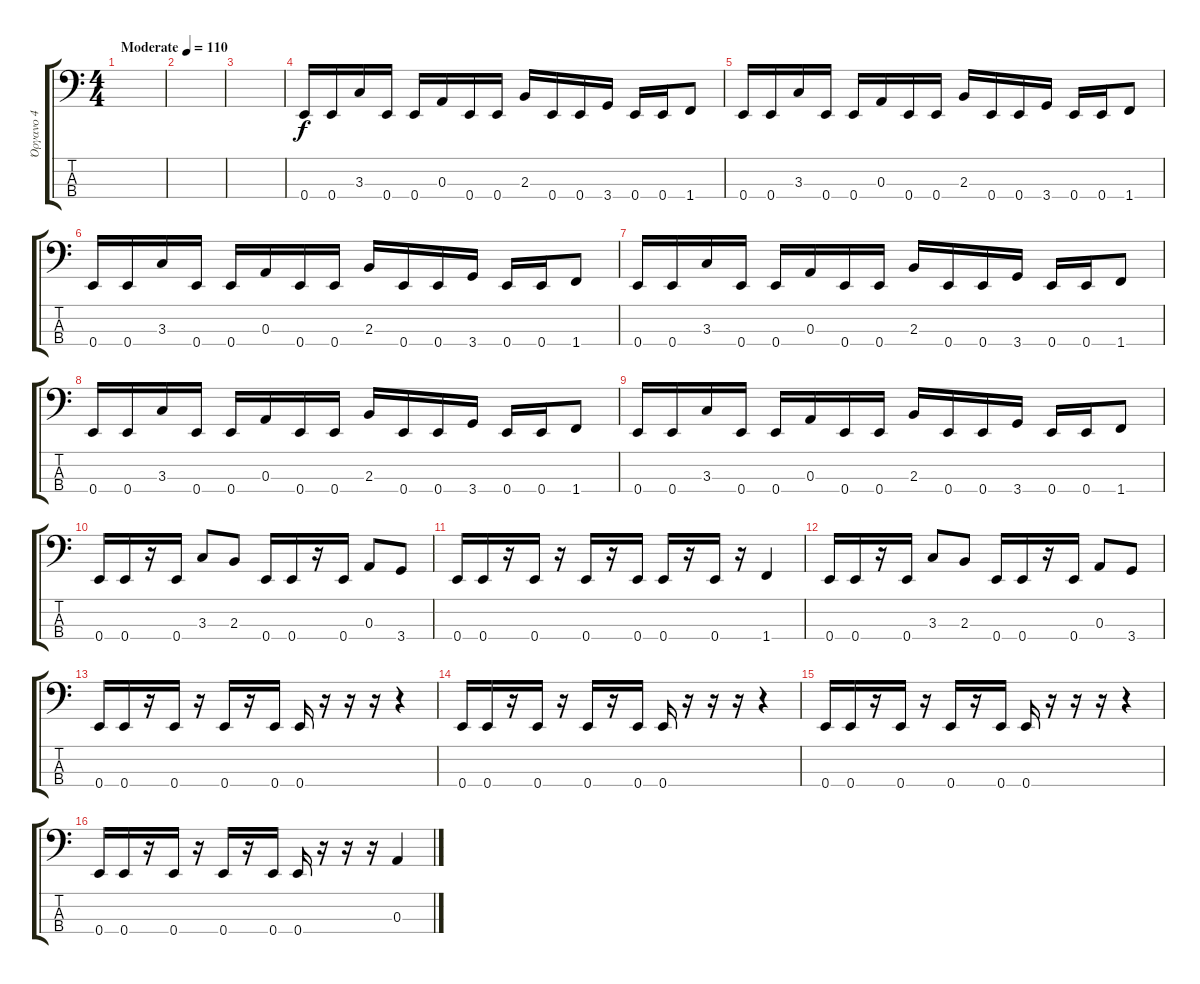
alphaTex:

\track ("Όργανο 4" "Όργανο 4") {instrument electricbassfinger}
\staff {score tabs}
\tuning (G2 D2 A1 E1) {hide}
\ts (4 4)
\tempo (110 "Moderate")
\clef f4
\ks c
|
|
|
0.4.16 0.4.16 3.3.16 0.4.16 0.4.16 0.3.16 0.4.16 0.4.16 2.3.16 0.4.16 0.4.16 3.4.16 0.4.16 0.4.16 1.4.8 |
0.4.16 0.4.16 3.3.16 0.4.16 0.4.16 0.3.16 0.4.16 0.4.16 2.3.16 0.4.16 0.4.16 3.4.16 0.4.16 0.4.16 1.4.8 |
0.4.16 0.4.16 3.3.16 0.4.16 0.4.16 0.3.16 0.4.16 0.4.16 2.3.16 0.4.16 0.4.16 3.4.16 0.4.16 0.4.16 1.4.8 |
0.4.16 0.4.16 3.3.16 0.4.16 0.4.16 0.3.16 0.4.16 0.4.16 2.3.16 0.4.16 0.4.16 3.4.16 0.4.16 0.4.16 1.4.8 |
0.4.16 0.4.16 3.3.16 0.4.16 0.4.16 0.3.16 0.4.16 0.4.16 2.3.16 0.4.16 0.4.16 3.4.16 0.4.16 0.4.16 1.4.8 |
0.4.16 0.4.16 3.3.16 0.4.16 0.4.16 0.3.16 0.4.16 0.4.16 2.3.16 0.4.16 0.4.16 3.4.16 0.4.16 0.4.16 1.4.8 |
0.4.16 0.4.16 r.16 0.4.16 3.3.8 2.3.8 0.4.16 0.4.16 r.16 0.4.16 0.3.8 3.4.8 |
0.4.16 0.4.16 r.16 0.4.16 r.16 0.4.16 r.16 0.4.16 0.4.16 r.16 0.4.16 r.16 1.4.4 |
0.4.16 0.4.16 r.16 0.4.16 3.3.8 2.3.8 0.4.16 0.4.16 r.16 0.4.16 0.3.8 3.4.8 |
0.4.16 0.4.16 r.16 0.4.16 r.16 0.4.16 r.16 0.4.16 0.4.16 r.16 r.16 r.16 r.4 |
0.4.16 0.4.16 r.16 0.4.16 r.16 0.4.16 r.16 0.4.16 0.4.16 r.16 r.16 r.16 r.4 |
0.4.16 0.4.16 r.16 0.4.16 r.16 0.4.16 r.16 0.4.16 0.4.16 r.16 r.16 r.16 r.4 |
0.4.16 0.4.16 r.16 0.4.16 r.16 0.4.16 r.16 0.4.16 0.4.16 r.16 r.16 r.16 0.3.4
